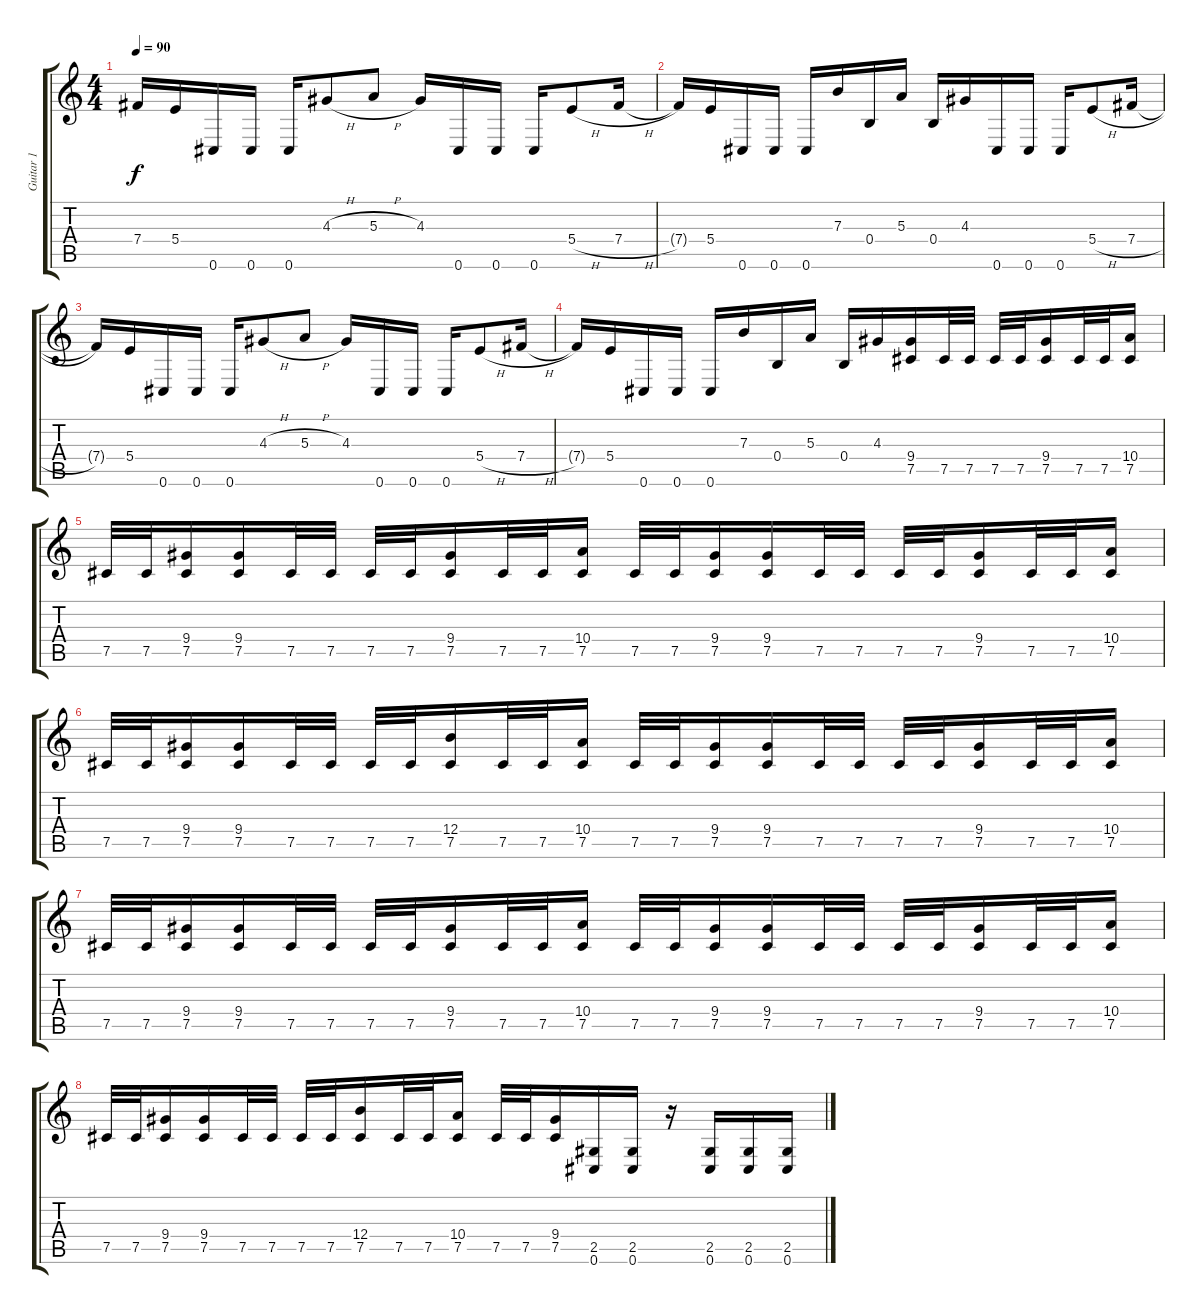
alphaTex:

\track ("Guitar 1" "Guitar 1") {instrument distortionguitar}
\staff {score tabs}
\tuning (Db4 Ab3 E3 B2 Gb2 Db2) {hide}
\ts (4 4)
\tempo 90
\clef g2
\ks c
7.4{t}.16{dy f} 5.4.16 0.6.16 0.6.16 0.6.16 4.3{h}.8 5.3{h}.8 4.3.16 0.6.16 0.6.16 0.6.16 5.4{h}.8 7.4{h}.16 |
7.4{t}.16 5.4.16 0.6.16 0.6.16 0.6.16 7.3.16 0.4.16 5.3.16 0.4.16 4.3.16 0.6.16 0.6.16 0.6.16 5.4{h}.8 7.4{h}.16 |
7.4{t}.16 5.4.16 0.6.16 0.6.16 0.6.16 4.3{h}.8 5.3{h}.8 4.3.16 0.6.16 0.6.16 0.6.16 5.4{h}.8 7.4{h}.16 |
7.4{t}.16 5.4.16 0.6.16 0.6.16 0.6.16 7.3.16 0.4.16 5.3.16 0.4.16 4.3.16 (9.4 7.5).16 7.5.32 7.5.32 7.5.32 7.5.32 (9.4 7.5).16 7.5.32 7.5.32 (10.4 7.5).16 |
7.5.32 7.5.32 (9.4 7.5).16 (9.4 7.5).16 7.5.32 7.5.32 7.5.32 7.5.32 (9.4 7.5).16 7.5.32 7.5.32 (10.4 7.5).16 7.5.32 7.5.32 (9.4 7.5).16 (9.4 7.5).16 7.5.32 7.5.32 7.5.32 7.5.32 (9.4 7.5).16 7.5.32 7.5.32 (10.4 7.5).16 |
7.5.32 7.5.32 (9.4 7.5).16 (9.4 7.5).16 7.5.32 7.5.32 7.5.32 7.5.32 (12.4 7.5).16 7.5.32 7.5.32 (10.4 7.5).16 7.5.32 7.5.32 (9.4 7.5).16 (9.4 7.5).16 7.5.32 7.5.32 7.5.32 7.5.32 (9.4 7.5).16 7.5.32 7.5.32 (10.4 7.5).16 |
7.5.32 7.5.32 (9.4 7.5).16 (9.4 7.5).16 7.5.32 7.5.32 7.5.32 7.5.32 (9.4 7.5).16 7.5.32 7.5.32 (10.4 7.5).16 7.5.32 7.5.32 (9.4 7.5).16 (9.4 7.5).16 7.5.32 7.5.32 7.5.32 7.5.32 (9.4 7.5).16 7.5.32 7.5.32 (10.4 7.5).16 |
7.5.32 7.5.32 (9.4 7.5).16 (9.4 7.5).16 7.5.32 7.5.32 7.5.32 7.5.32 (12.4 7.5).16 7.5.32 7.5.32 (10.4 7.5).16 7.5.32 7.5.32 (9.4 7.5).16 (2.5 0.6).16 (2.5 0.6).16 r.16 (2.5 0.6).16 (2.5 0.6).16 (2.5 0.6).16
